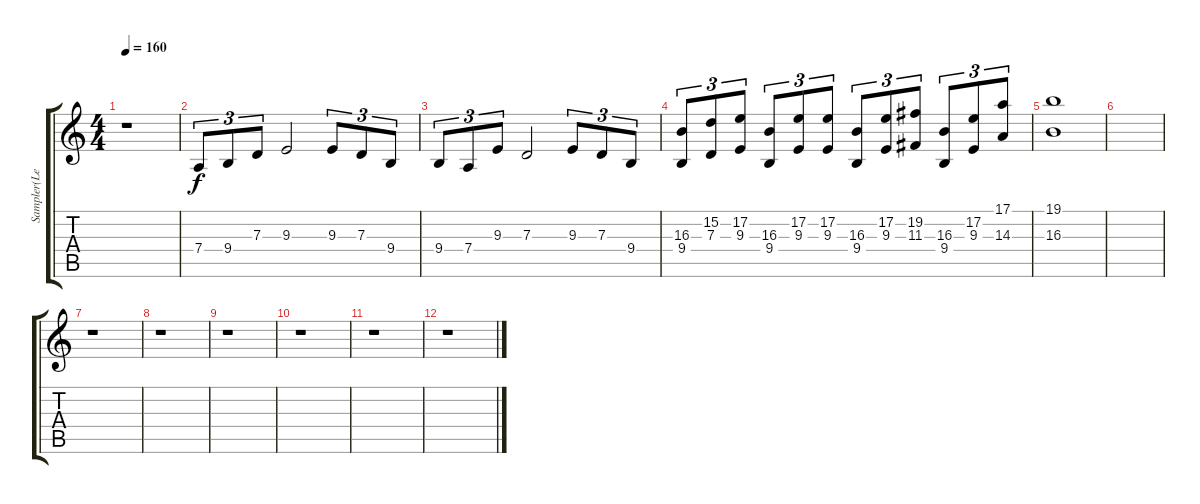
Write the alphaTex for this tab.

\track ("Sampler(Lead)" "Sampler(Le") {instrument lead2sawtooth}
\staff {score tabs}
\tuning (E4 B3 G3 D3 A2 E2) {hide}
\ts (4 4)
\tempo 160
\clef g2
\ks c
r.1{dy f} |
7.4.8{tu (3 2) volume 16} 9.4.8{tu (3 2)} 7.3.8{tu (3 2)} 9.3.2 9.3.8{tu (3 2)} 7.3.8{tu (3 2)} 9.4.8{tu (3 2)} |
9.4.8{tu (3 2)} 7.4.8{tu (3 2)} 9.3.8{tu (3 2)} 7.3.2 9.3.8{tu (3 2)} 7.3.8{tu (3 2)} 9.4.8{tu (3 2)} |
(16.3 9.4).8{tu (3 2)} (15.2 7.3).8{tu (3 2)} (17.2 9.3).8{tu (3 2)} (16.3 9.4).8{tu (3 2)} (17.2 9.3).8{tu (3 2)} (17.2 9.3).8{tu (3 2)} (16.3 9.4).8{tu (3 2)} (17.2 9.3).8{tu (3 2)} (19.2 11.3).8{tu (3 2)} (16.3 9.4).8{tu (3 2)} (17.2 9.3).8{tu (3 2)} (17.1 14.3).8{tu (3 2)} |
(19.1 16.3).1 |
|
r.1 |
r.1 |
r.1 |
r.1 |
r.1 |
r.1
